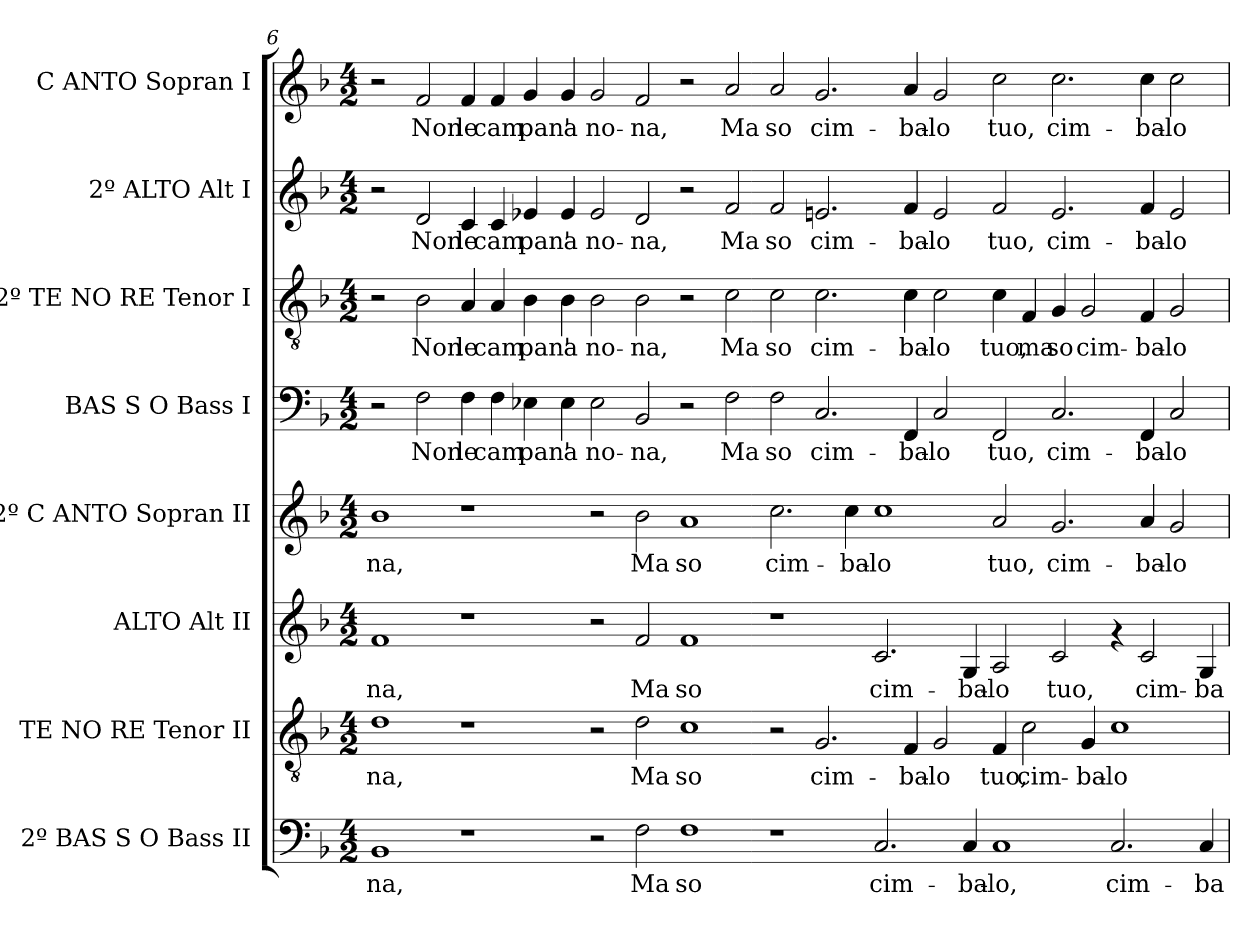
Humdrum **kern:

**kern	**text	**kern	**text	**kern	**text	**kern	**text	**kern	**text	**kern	**text	**kern	**text	**kern	**text
*part8	*part8	*part7	*part7	*part6	*part6	*part5	*part5	*part4	*part4	*part3	*part3	*part2	*part2	*part1	*part1
*staff8	*staff8	*staff7	*staff7	*staff6	*staff6	*staff5	*staff5	*staff4	*staff4	*staff3	*staff3	*staff2	*staff2	*staff1	*staff1
*I"2º BAS S O  Bass II	*	*I"TE NO RE  Tenor II	*	*I"ALTO  Alt II	*	*I"2º C ANTO  Sopran II	*	*I"BAS S O  Bass I	*	*I"2º TE NO RE  Tenor I	*	*I"2º ALTO  Alt I	*	*I"C ANTO  Sopran I	*
*I'B.II	*	*I'T.II	*	*I'A.II	*	*I'S.II	*	*I'B.I	*	*I'T.I	*	*I'A.I	*	*I'S.I	*
!!LO:PB:g=z
*clefF4	*	*clefGv2	*	*clefG2	*	*clefG2	*	*clefF4	*	*clefGv2	*	*clefG2	*	*clefG2	*
*k[b-]	*	*k[b-]	*	*k[b-]	*	*k[b-]	*	*k[b-]	*	*k[b-]	*	*k[b-]	*	*k[b-]	*
*F:	*	*F:	*	*F:	*	*F:	*	*F:	*	*F:	*	*F:	*	*F:	*
*M4/2	*	*M4/2	*	*M4/2	*	*M4/2	*	*M4/2	*	*M4/2	*	*M4/2	*	*M4/2	*
=6	=6	=6	=6	=6	=6	=6	=6	=6	=6	=6	=6	=6	=6	=6	=6
!	!LO:LY:b:cj	!	!LO:LY:b:cj	!	!LO:LY:b:cj	!	!LO:LY:b:cj	!	!	!	!	!	!	!	!
1BB-	-na,	1d	-na,	1f	-na,	1b-	-na,	2r	.	2r	.	2r	.	2r	.
!	!	!	!	!	!	!	!	!	!LO:LY:b:cj	!	!LO:LY:b:cj	!	!LO:LY:b:cj	!	!LO:LY:b:cj
.	.	.	.	.	.	.	.	2F\	Non	2B-\	Non	2d/	Non	2f/	Non
!	!	!	!	!	!	!	!	!	!LO:LY:b:cj	!	!LO:LY:b:cj	!	!LO:LY:b:cj	!	!LO:LY:b:cj
1r	.	1r	.	1r	.	1r	.	4F\	le	4A/	le	4c/	le	4f/	le
!	!	!	!	!	!	!	!	!	!LO:LY:b:cj	!	!LO:LY:b:cj	!	!LO:LY:b:cj	!	!LO:LY:b:cj
.	.	.	.	.	.	.	.	4F\	cam-	4A/	cam-	4c/	cam-	4f/	cam-
!	!	!	!	!	!	!	!	!	!LO:LY:b:cj	!	!LO:LY:b:cj	!	!LO:LY:b:cj	!	!LO:LY:b:cj
.	.	.	.	.	.	.	.	4E-X\	-pan'	4B-\	-pan'	4e-X/	-pan'	4g/	-pan'
!	!	!	!	!	!	!	!	!	!LO:LY:b:cj	!	!LO:LY:b:cj	!	!LO:LY:b:cj	!	!LO:LY:b:cj
.	.	.	.	.	.	.	.	4E-\	a	4B-\	a	4e-/	a	4g/	a
!	!	!	!	!	!	!	!	!	!LO:LY:b:cj	!	!LO:LY:b:cj	!	!LO:LY:b:cj	!	!LO:LY:b:cj
2r	.	2r	.	2r	.	2r	.	2E-\	no-	2B-\	no-	2e-/	no-	2g/	no-
!	!LO:LY:b:cj	!	!LO:LY:b:cj	!	!LO:LY:b:cj	!	!LO:LY:b:cj	!	!LO:LY:b:cj	!	!LO:LY:b:cj	!	!LO:LY:b:cj	!	!LO:LY:b:cj
2F\	Ma	2d\	Ma	2f/	Ma	2b-\	Ma	2BB-/	-na,	2B-\	-na,	2d/	-na,	2f/	-na,
!	!LO:LY:b:cj	!	!LO:LY:b:cj	!	!LO:LY:b:cj	!	!LO:LY:b:cj	!	!	!	!	!	!	!	!
1F	so	1c	so	1f	so	1a	so	2r	.	2r	.	2r	.	2r	.
!	!	!	!	!	!	!	!	!	!LO:LY:b:cj	!	!LO:LY:b:cj	!	!LO:LY:b:cj	!	!LO:LY:b:cj
.	.	.	.	.	.	.	.	2F\	Ma	2c\	Ma	2f/	Ma	2a/	Ma
!	!	!	!	!	!	!	!LO:LY:b:cj	!	!LO:LY:b:cj	!	!LO:LY:b:cj	!	!LO:LY:b:cj	!	!LO:LY:b:cj
1r	.	2r	.	1r	.	2.cc\	cim-	2F\	so	2c\	so	2f/	so	2a/	so
!	!	!	!LO:LY:b:cj	!	!	!	!	!	!LO:LY:b:cj	!	!LO:LY:b:cj	!	!LO:LY:b:cj	!	!LO:LY:b:cj
.	.	2.G/	cim-	.	.	.	.	2.C/	cim-	2.c\	cim-	2.en/	cim-	2.g/	cim-
!	!	!	!	!	!	!	!LO:LY:b:cj	!	!	!	!	!	!	!	!
.	.	.	.	.	.	4cc\	-ba-	.	.	.	.	.	.	.	.
!	!LO:LY:b:cj	!	!	!	!LO:LY:b:cj	!	!LO:LY:b:cj	!	!	!	!	!	!	!	!
2.C/	cim-	.	.	2.c/	cim-	1cc	-lo	.	.	.	.	.	.	.	.
!	!	!	!LO:LY:b:cj	!	!	!	!	!	!LO:LY:b:cj	!	!LO:LY:b:cj	!	!LO:LY:b:cj	!	!LO:LY:b:cj
.	.	4F/	-ba-	.	.	.	.	4FF/	-ba-	4c\	-ba-	4f/	-ba-	4a/	-ba-
!	!	!	!LO:LY:b:cj	!	!	!	!	!	!LO:LY:b:cj	!	!LO:LY:b:cj	!	!LO:LY:b:cj	!	!LO:LY:b:cj
.	.	2G/	-lo	.	.	.	.	2C/	-lo	2c\	-lo	2e/	-lo	2g/	-lo
!	!LO:LY:b:cj	!	!	!	!LO:LY:b:cj	!	!	!	!	!	!	!	!	!	!
4C/	-ba-	.	.	4G/	-ba-	.	.	.	.	.	.	.	.	.	.
!	!LO:LY:b:cj	!	!LO:LY:b:cj	!	!LO:LY:b:cj	!	!LO:LY:b:cj	!	!LO:LY:b:cj	!	!LO:LY:b:cj	!	!LO:LY:b:cj	!	!LO:LY:b:cj
1C	-lo,	4F/	tuo,	2A/	-lo	2a/	tuo,	2FF/	tuo,	4c\	tuo,	2f/	tuo,	2cc\	tuo,
!	!	!	!LO:LY:b:cj	!	!	!	!	!	!	!	!LO:LY:b:cj	!	!	!	!
.	.	2c\	cim-	.	.	.	.	.	.	4F/	ma	.	.	.	.
!	!	!	!	!	!LO:LY:b:cj	!	!LO:LY:b:cj	!	!LO:LY:b:cj	!	!LO:LY:b:cj	!	!LO:LY:b:cj	!	!LO:LY:b:cj
.	.	.	.	2c/	tuo,	2.g/	cim-	2.C/	cim-	4G/	so	2.e/	cim-	2.cc\	cim-
!	!	!	!LO:LY:b:cj	!	!	!	!	!	!	!	!LO:LY:b:cj	!	!	!	!
.	.	4G/	-ba-	.	.	.	.	.	.	2G/	cim-	.	.	.	.
!	!LO:LY:b:cj	!	!LO:LY:b:cj	!	!	!	!	!	!	!	!	!	!	!	!
2.C/	cim-	1c	-lo	4rf	.	.	.	.	.	.	.	.	.	.	.
!	!	!	!	!	!LO:LY:b:cj	!	!LO:LY:b:cj	!	!LO:LY:b:cj	!	!LO:LY:b:cj	!	!LO:LY:b:cj	!	!LO:LY:b:cj
.	.	.	.	2c/	cim-	4a/	-ba-	4FF/	-ba-	4F/	-ba-	4f/	-ba-	4cc\	-ba-
!	!	!	!	!	!	!	!LO:LY:b:cj	!	!LO:LY:b:cj	!	!LO:LY:b:cj	!	!LO:LY:b:cj	!	!LO:LY:b:cj
.	.	.	.	.	.	2g/	-lo	2C/	-lo	2G/	-lo	2e/	-lo	2cc\	-lo
!	!LO:LY:b:cj	!	!	!	!LO:LY:b:cj	!	!	!	!	!	!	!	!	!	!
4C/	-ba-	.	.	4G/	-ba-	.	.	.	.	.	.	.	.	.	.
=	=	=	=	=	=	=	=	=	=	=	=	=	=	=	=
*-	*-	*-	*-	*-	*-	*-	*-	*-	*-	*-	*-	*-	*-	*-	*-
